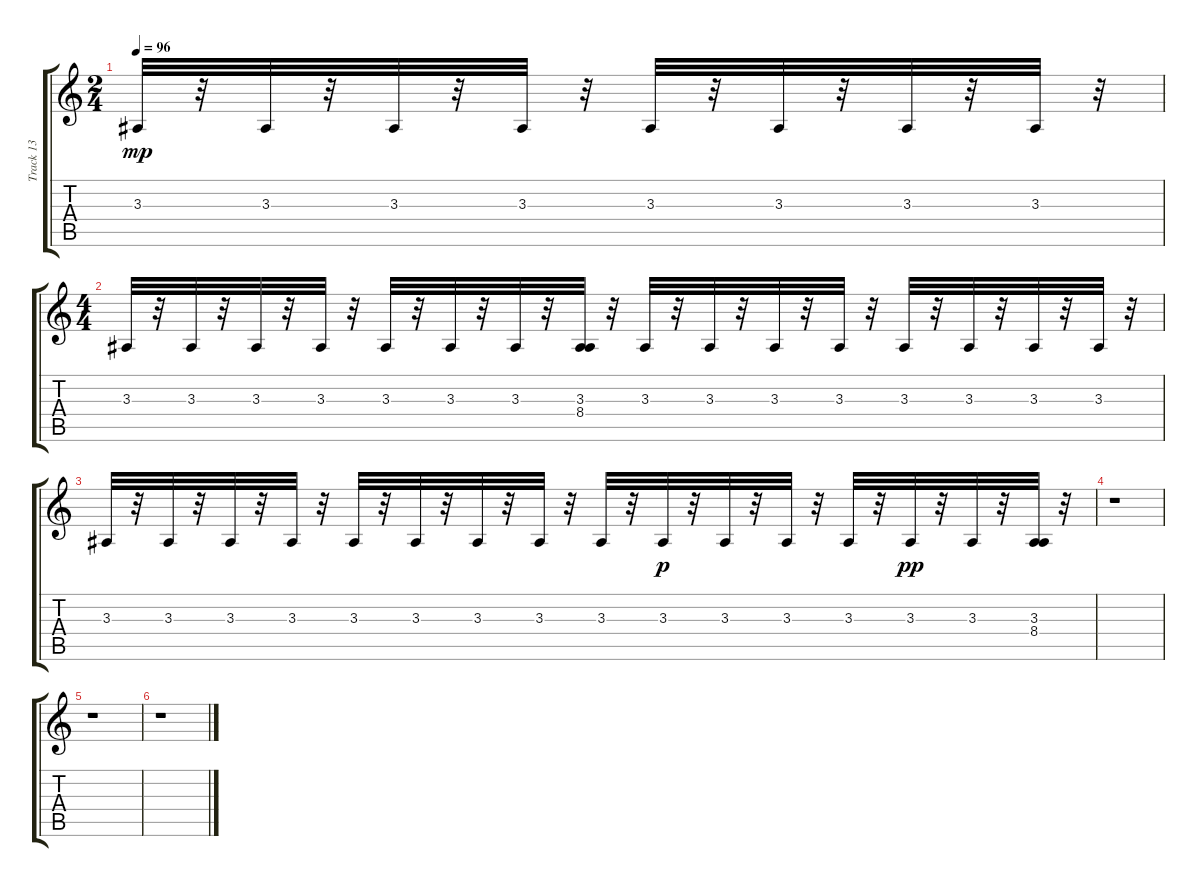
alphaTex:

\track ("Track 13" "Track 13") {instrument lead8bassandlead}
\staff {score tabs}
\tuning (E4 B3 G3 D3 A2 E2) {hide}
\ts (2 4)
\tempo 96
\clef g2
\ks c
3.3.32{dy mp} r.32 3.3.32 r.32 3.3.32 r.32 3.3.32 r.32 3.3.32 r.32 3.3.32 r.32 3.3.32 r.32 3.3.32 r.32 |
\ts (4 4)
3.3.32 r.32 3.3.32 r.32 3.3.32 r.32 3.3.32 r.32 3.3.32 r.32 3.3.32 r.32 3.3.32 r.32 (3.3 8.4).32 r.32 3.3.32 r.32 3.3.32 r.32 3.3.32 r.32 3.3.32 r.32 3.3.32 r.32 3.3.32 r.32 3.3.32 r.32 3.3.32 r.32 |
3.3.32 r.32 3.3.32 r.32 3.3.32 r.32 3.3.32 r.32 3.3.32 r.32 3.3.32 r.32 3.3.32 r.32 3.3.32 r.32 3.3.32 r.32 3.3.32{dy p} r.32 3.3.32 r.32 3.3.32 r.32 3.3.32 r.32 3.3.32{dy pp} r.32 3.3.32 r.32 (3.3 8.4).32 r.32 |
r.1 |
r.1 |
r.1
